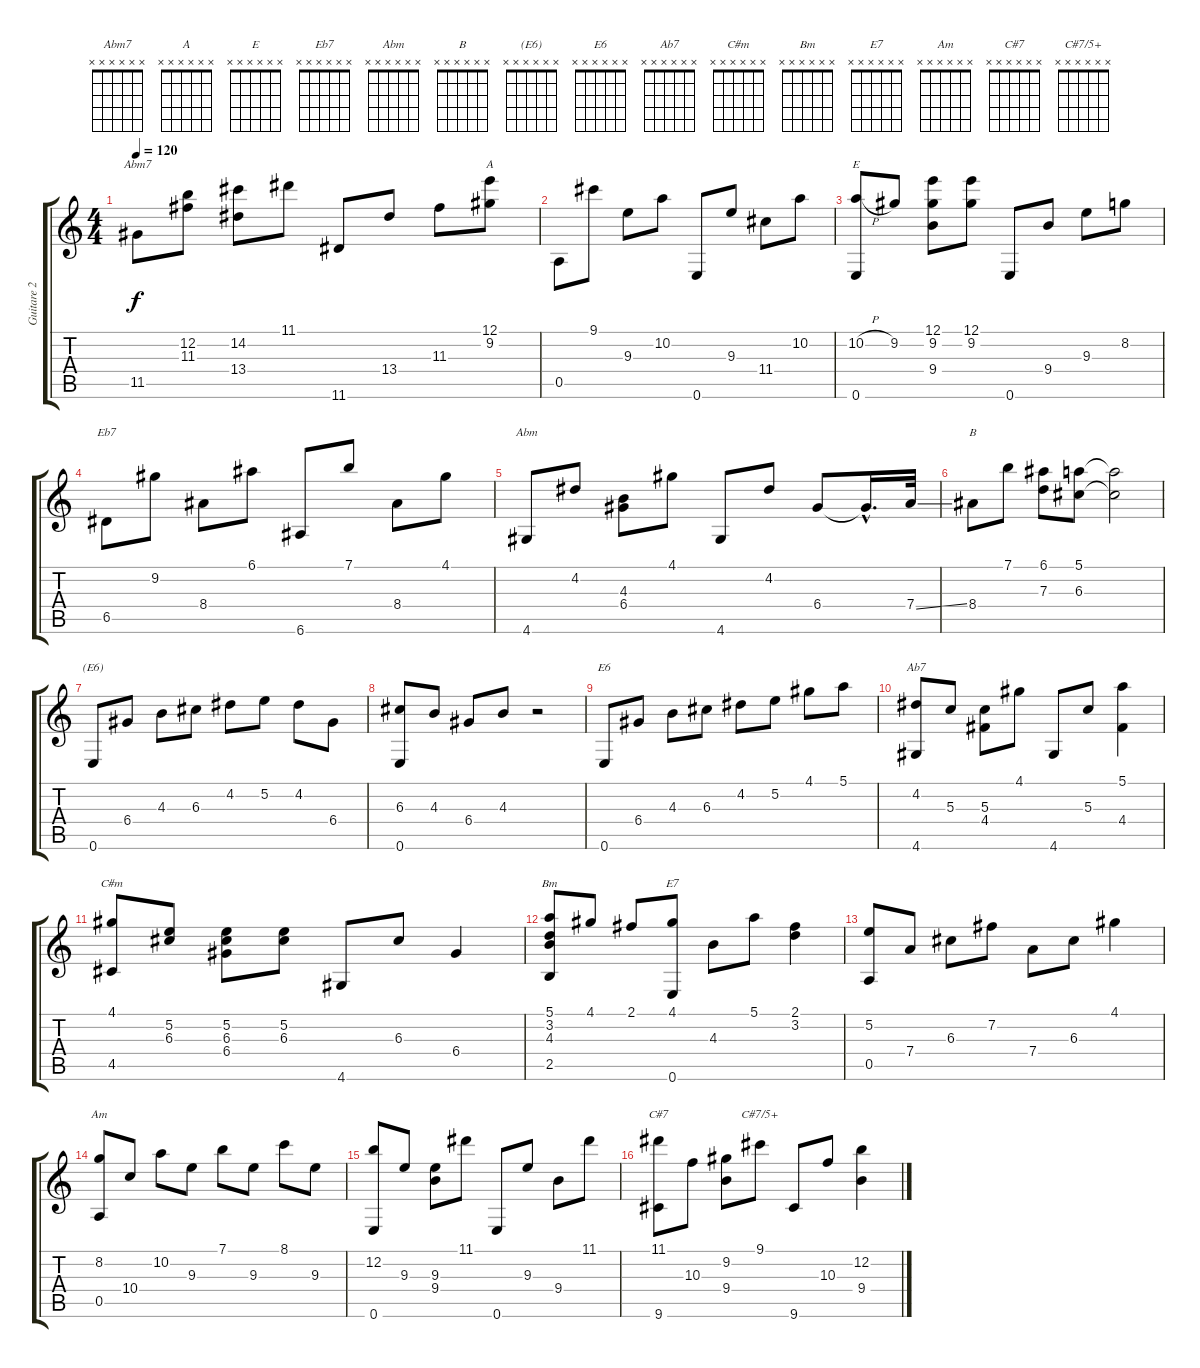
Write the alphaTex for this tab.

\track ("Guitare 2" "Guitare 2") {instrument acousticguitarsteel}
\staff {score tabs}
\tuning (E4 B3 G3 D3 A2 E2) {hide}
\chord ("Abm7" x x x x x x) {firstfret 0}
\chord ("A" x x x x x x) {firstfret 0}
\chord ("E" x x x x x x) {firstfret 0}
\chord ("Eb7" x x x x x x) {firstfret 0}
\chord ("Abm" x x x x x x) {firstfret 0}
\chord ("B" x x x x x x) {firstfret 0}
\chord ("(E6)" x x x x x x) {firstfret 0}
\chord ("E6" x x x x x x) {firstfret 0}
\chord ("Ab7" x x x x x x) {firstfret 0}
\chord ("C#m" x x x x x x) {firstfret 0}
\chord ("Bm" x x x x x x) {firstfret 0}
\chord ("E7" x x x x x x) {firstfret 0}
\chord ("Am" x x x x x x) {firstfret 0}
\chord ("C#7" x x x x x x) {firstfret 0}
\chord ("C#7/5+" x x x x x x) {firstfret 0}
\ts (4 4)
\tempo 120
\clef g2
\ks c
11.5.8{ch "Abm7" dy f} (12.2 11.3).8 (14.2 13.4).8 11.1.8 11.6.8 13.4.8 11.3.8 (12.1 9.2).8{ch "A"} |
0.5.8 9.1.8 9.3.8 10.2.8 0.6.8 9.3.8 11.4.8 10.2.8 |
(10.2{h} 0.6).8{ch "E"} 9.2.8 (12.1 9.2 9.4).8 (12.1 9.2).8 0.6.8 9.4.8 9.3.8 8.2.8 |
6.5.8{ch "Eb7"} 9.2.8 8.4.8 6.1.8 6.6.8 7.1.8 8.4.8 4.1.8 |
4.6.8{ch "Abm"} 4.2.8 (4.3 6.4).8 4.1.8 4.6.8 4.2.8 6.4.8 6.4{hac t}.16{d} 7.4{ss}.32 |
8.4.8{ch "B"} 7.1.8 (6.1 7.3).8 (5.1 6.3).8 (5.1{t} 6.3{t}).2 |
0.6.8{ch "(E6)"} 6.4.8 4.3.8 6.3.8 4.2.8 5.2.8 4.2.8 6.4.8 |
(6.3 0.6).8 4.3.8 6.4.8 4.3.8 r.2 |
0.6.8{ch "E6"} 6.4.8 4.3.8 6.3.8 4.2.8 5.2.8 4.1.8 5.1.8 |
(4.2 4.6).8{ch "Ab7"} 5.3.8 (5.3 4.4).8 4.1.8 4.6.8 5.3.8 (5.1 4.4).4 |
(4.1 4.5).8{ch "C#m"} (5.2 6.3).8 (5.2 6.3 6.4).8 (5.2 6.3).8 4.6.8 6.3.8 6.4.4 |
(5.1 3.2 4.3 2.5).8{ch "Bm"} 4.1.8 2.1.8 (4.1 0.6).8{ch "E7"} 4.3.8 5.1.8 (2.1 3.2).4 |
(5.2 0.5).8 7.4.8 6.3.8 7.2.8 7.4.8 6.3.8 4.1.4 |
(8.2 0.5).8{ch "Am"} 10.4.8 10.2.8 9.3.8 7.1.8 9.3.8 8.1.8 9.3.8 |
(12.2 0.6).8 9.3.8 (9.3 9.4).8 11.1.8 0.6.8 9.3.8 9.4.8 11.1.8 |
(11.1 9.6).8{ch "C#7"} 10.3.8 (9.2 9.4).8 9.1.8{ch "C#7/5+"} 9.6.8 10.3.8 (12.2 9.4).4
